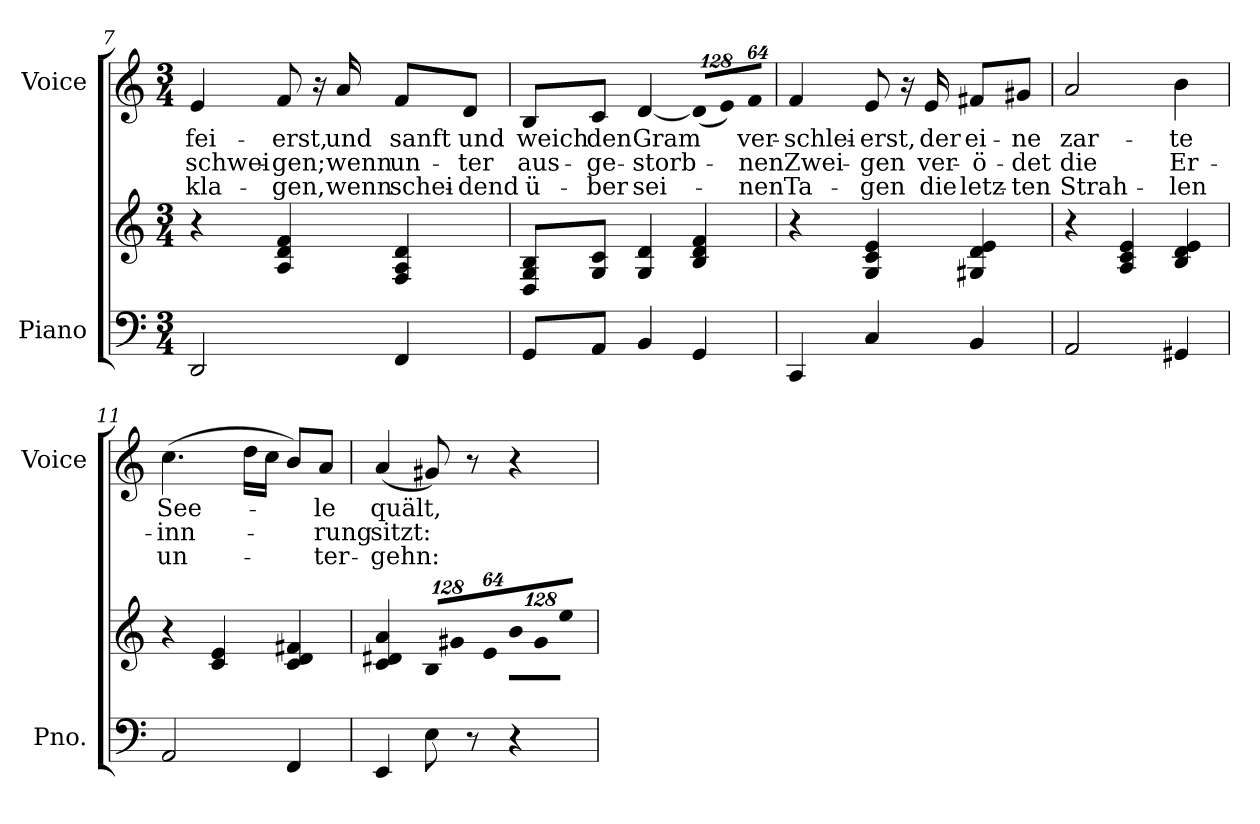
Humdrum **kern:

**kern	**kern	**kern	**text	**text	**text
*part2	*part2	*part1	*part1	*part1	*part1
*staff3	*staff2	*staff1	*staff1	*staff1	*staff1
*I"Piano	*	*I"Voice	*	*	*
*I'Pno.	*	*I'Voice	*	*	*
*clefF4	*clefG2	*clefG2	*	*	*
*k[]	*k[]	*k[]	*	*	*
*C:	*C:	*C:	*	*	*
*M3/4	*M3/4	*M3/4	*	*	*
=7	=7	=7	=7	=7	=7
!	!	!	!LO:LY:b:color=#000000	!LO:LY:b:color=#000000	!LO:LY:b:color=#000000
2DDi/	4r	4ei/	fei-	schwei-	-kla-
!	!	!	!LO:LY:b:color=#000000	!LO:LY:b:color=#000000	!LO:LY:b:color=#000000
.	4Ai/ 4di 4fi	8fi/	-erst,	-gen;	-gen,
.	.	16r	.	.	.
!	!	!	!LO:LY:b:color=#000000	!LO:LY:b:color=#000000	!LO:LY:b:color=#000000
.	.	16ai/	und	wenn	wenn
!	!	!	!LO:LY:b:color=#000000	!LO:LY:b:color=#000000	!LO:LY:b:color=#000000
4FFi/	4Fi/ 4Ai 4di	8fi/L	sanft	un-	schei-
!	!	!	!LO:LY:b:color=#000000	!LO:LY:b:color=#000000	!LO:LY:b:color=#000000
.	.	8di/J	und	-ter	-dend
=8	=8	=8	=8	=8	=8
!	!	!	!LO:LY:b:color=#000000	!LO:LY:b:color=#000000	!LO:LY:b:color=#000000
8GGi/L	8Di/ 8Gi 8BiL	8Bi/L	weich	aus-	ü-
!	!	!	!LO:LY:b:color=#000000	!LO:LY:b:color=#000000	!LO:LY:b:color=#000000
8AAi/J	8Gi/ 8ciJ	8ci/J	den	-ge-	-ber
!	!	!	!LO:LY:b:color=#000000	!LO:LY:b:color=#000000	!LO:LY:b:color=#000000
4BBi/	4Gi/ 4di	[<4di/	Gram	-storb-	sei-
*	*	*Xbrackettup	*	*	*
!	!	!LO:N:vis=8	!	!	!
4GGi/	4Bi/ 4di 4fi	(1024%85di/L]	.	.	.
!	!	!LO:N:vis=8	!	!	!
.	.	1024%85ei/)	.	.	.
!	!	!LO:N:vis=8	!	!	!
!	!	!	!LO:LY:b:color=#000000	!LO:LY:b:color=#000000	!LO:LY:b:color=#000000
.	.	512%43fi/J	ver-	-nen	-nen
=9	=9	=9	=9	=9	=9
!	!	!	!LO:LY:b:color=#000000	!LO:LY:b:color=#000000	!LO:LY:b:color=#000000
4CCi/	4r	4fi/	-schlei-	Zwei-	Ta-
!	!	!	!LO:LY:b:color=#000000	!LO:LY:b:color=#000000	!LO:LY:b:color=#000000
4Ci/	4Gi/ 4ci 4ei	8ei/	-erst,	-gen	-gen
.	.	16r	.	.	.
!	!	!	!LO:LY:b:color=#000000	!LO:LY:b:color=#000000	!LO:LY:b:color=#000000
.	.	16ei/	der	ver-	die
!	!	!	!LO:LY:b:color=#000000	!LO:LY:b:color=#000000	!LO:LY:b:color=#000000
4BBi/	4G#Xi/ 4di 4ei	8f#Xi/L	ei-	-ö-	letz-
!	!	!	!LO:LY:b:color=#000000	!LO:LY:b:color=#000000	!LO:LY:b:color=#000000
.	.	8g#Xi/J	-ne	-det	-ten
!!LO:LB:g=z
=10	=10	=10	=10	=10	=10
!	!	!	!LO:LY:b:color=#000000	!LO:LY:b:color=#000000	!LO:LY:b:color=#000000
2AAi/	4r	2ai/	zar-	die	Strah-
.	4Ai/ 4ci 4ei	.	.	.	.
!	!	!	!LO:LY:b:color=#000000	!LO:LY:b:color=#000000	!LO:LY:b:color=#000000
4GG#Xi/	4Bi/ 4di 4ei	4bi\	-te	Er-	-len
=11	=11	=11	=11	=11	=11
!	!	!	!LO:LY:b:color=#000000	!LO:LY:b:color=#000000	!LO:LY:b:color=#000000
2AAi/	4r	(4.cci\	See-	-inn-	un-
.	4ci/ 4ei	.	.	.	.
.	.	16ddi\LL	.	.	.
.	.	16cci\JJ	.	.	.
4FFi/	4ci/ 4di 4f#Xi	8bi/L)	.	.	.
!	!	!	!LO:LY:b:color=#000000	!LO:LY:b:color=#000000	!LO:LY:b:color=#000000
.	.	8ai/J	-le	-rung	-ter-
=12	=12	=12	=12	=12	=12
!	!	!	!LO:LY:b:color=#000000	!LO:LY:b:color=#000000	!LO:LY:b:color=#000000
4EEi/	4ci/ 4d#Xi 4ai	(4ai/	quält,	sitzt:	-gehn:
*	*Xbrackettup	*	*	*	*
!	!LO:N:vis=8	!	!	!	!
8Ei\	1024%85Bi/L	8g#Xi/)	.	.	.
!	!LO:N:vis=8	!	!	!	!
.	1024%85g#Xi/	.	.	.	.
8r	.	8r	.	.	.
!	!LO:N:vis=8	!	!	!	!
.	512%43ei/J	.	.	.	.
!	!LO:N:vis=8	!	!	!	!
4r	1024%85bi\L	4r	.	.	.
!	!LO:N:vis=8	!	!	!	!
.	1024%85g#i\	.	.	.	.
!	!LO:N:vis=8	!	!	!	!
.	512%43eei\J	.	.	.	.
=	=	=	=	=	=
*-	*-	*-	*-	*-	*-
